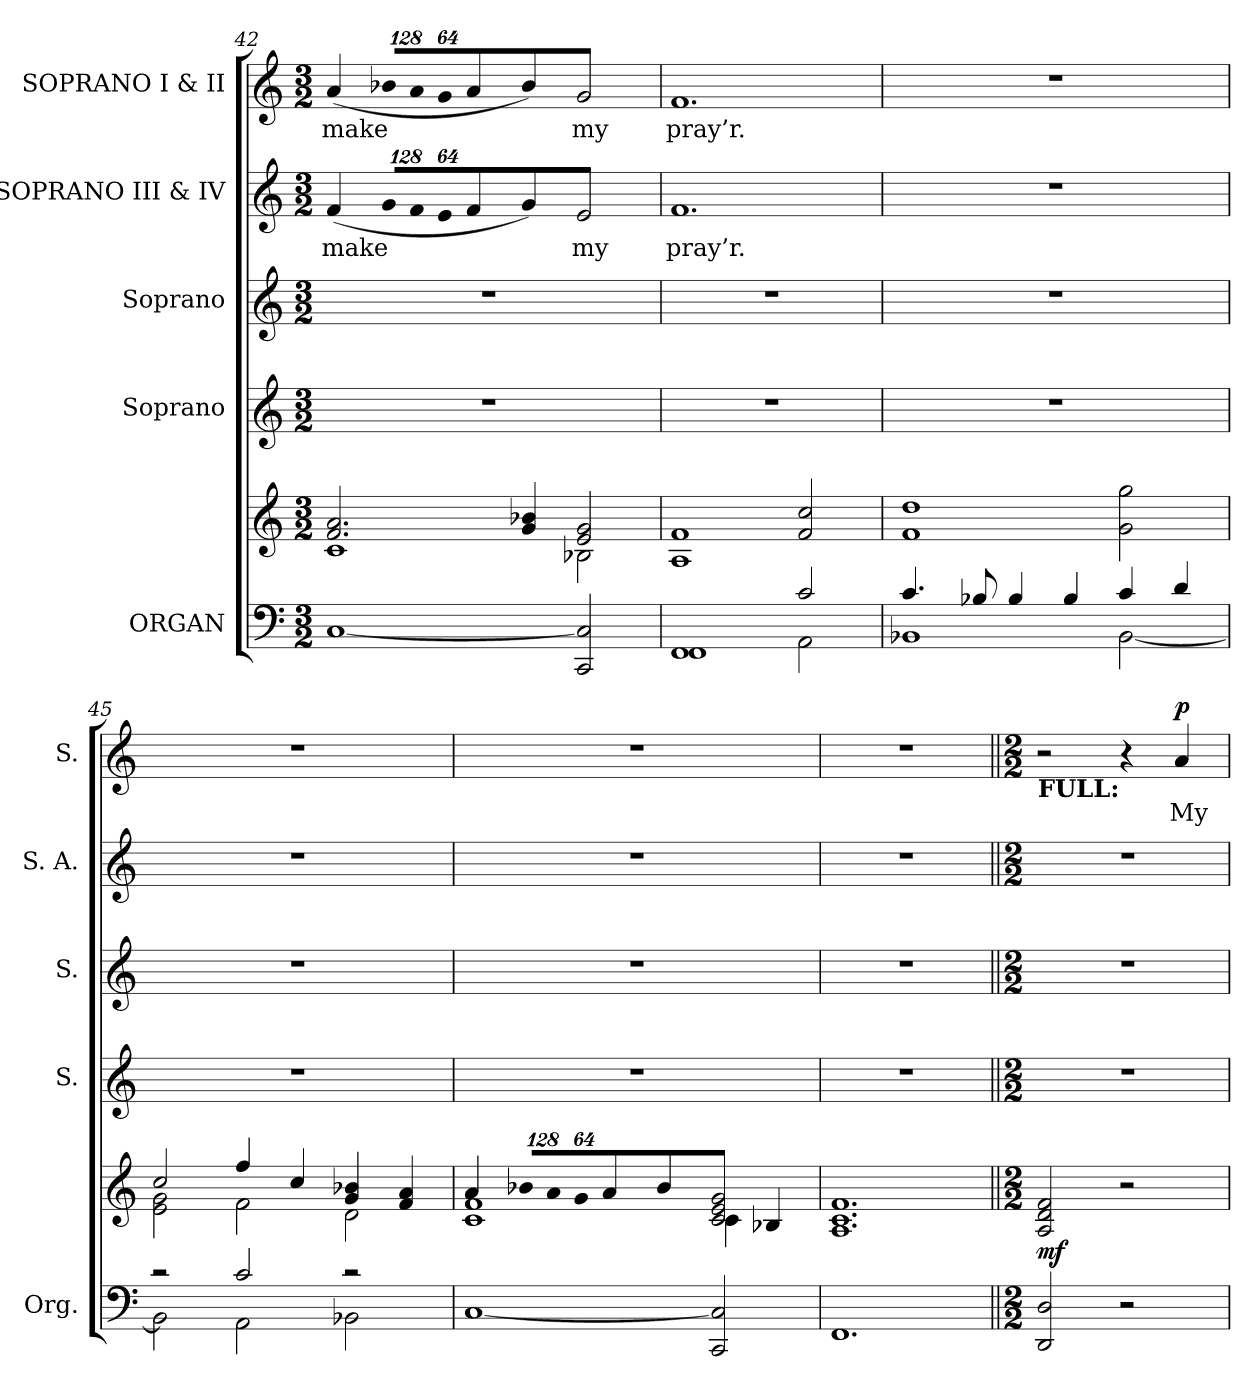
**kern	**kern	**dynam	**kern	**kern	**kern	**text	**kern	**text	**dynam
*part5	*part5	*part5	*part4	*part3	*part2	*part2	*part1	*part1	*part1
*staff6	*staff5	*staff5/6	*staff4	*staff3	*staff2	*staff2	*staff1	*staff1	*staff1
*I"ORGAN	*	*	*I"Soprano	*I"Soprano	*I"SOPRANO III & IV	*	*I"SOPRANO I & II	*	*
*I'Org.	*	*	*I'S.	*I'S.	*I'S. A.	*	*I'S.	*	*
!!LO:LB:g=z
*clefF4	*clefG2	*	*clefG2	*clefG2	*clefG2	*	*clefG2	*	*
*k[]	*k[]	*	*k[]	*k[]	*k[]	*	*k[]	*	*
*C:	*C:	*	*C:	*C:	*C:	*	*C:	*	*
*M3/2	*M3/2	*	*M3/2	*M3/2	*M3/2	*	*M3/2	*	*
=42	=42	=42	=42	=42	=42	=42	=42	=42	=42
*	*^	*	*	*	*	*	*	*	*
!	!	!	!	!LO:N:vis=1	!LO:N:vis=1	!	!	!	!	!
!	!	!	!	!	!	!	!LO:LY:b:color=#000000	!	!	!
!	!	!	!	!	!	!	!	!	!LO:LY:b:color=#000000	!
[1Ci	2.fi/ 2.ai	1ci	.	1.r	1.r	(4fi/	make	(4ai/	make	.
*	*	*	*	*	*	*Xbrackettup	*	*	*	*
!	!	!	!	!	!	!LO:N:vis=8	!	!	!	!
*	*	*	*	*	*	*	*	*Xbrackettup	*	*
!	!	!	!	!	!	!	!	!LO:N:vis=8	!	!
.	.	.	.	.	.	1024%85gi/L	.	1024%85b-i/L	.	.
!	!	!	!	!	!	!LO:N:vis=8	!	!LO:N:vis=8	!	!
.	.	.	.	.	.	1024%85fi/	.	1024%85ai/	.	.
!	!	!	!	!	!	!LO:N:vis=8	!	!LO:N:vis=8	!	!
.	.	.	.	.	.	512%43ei/J	.	512%43gi/J	.	.
.	.	.	.	.	.	4fi/	.	4ai/	.	.
.	4gi/ 4b-i	.	.	.	.	4gi/)	.	4b-i/)	.	.
!	!	!	!	!	!	!	!LO:LY:b:color=#000000	!	!	!
!	!	!	!	!	!	!	!	!	!LO:LY:b:color=#000000	!
2CCi/ 2Ci]	2ei/ 2gi	2B-i\	.	.	.	2ei/	my	2gi/	my	.
=43	=43	=43	=43	=43	=43	=43	=43	=43	=43	=43
*^	*	*	*	*	*	*	*	*	*	*
!	!	!	!	!	!LO:N:vis=1	!LO:N:vis=1	!	!	!	!	!
*	*	*v	*v	*	*	*	*	*	*	*	*
*	*	*^	*	*	*	*	*	*	*	*
!	!	!	!	!	!	!	!	!LO:LY:b:color=#000000	!	!	!
*	*	*v	*v	*	*	*	*	*	*	*	*
*	*	*^	*	*	*	*	*	*	*	*
!	!	!	!	!	!	!	!	!	!	!LO:LY:b:color=#000000	!
*	*	*v	*v	*	*	*	*	*	*	*	*
1FFi	1FFi	1Ai 1fi	.	1.r	1.r	1.fi	pray’r.	1.fi	pray’r.	.
2ci/	2AAi\	2fi/ 2cci	.	.	.	.	.	.	.	.
=44	=44	=44	=44	=44	=44	=44	=44	=44	=44	=44
!	!	!	!	!LO:N:vis=1	!LO:N:vis=1	!LO:N:vis=1	!	!LO:N:vis=1	!	!
4.ci/	1BB-i	1fi 1ddi	.	1.r	1.r	1.r	.	1.r	.	.
8B-i/	.	.	.	.	.	.	.	.	.	.
4B-i/	.	.	.	.	.	.	.	.	.	.
4B-i/	.	.	.	.	.	.	.	.	.	.
4ci/	[2BB-i\	2gi\ 2ggi	.	.	.	.	.	.	.	.
4di/	.	.	.	.	.	.	.	.	.	.
=45	=45	=45	=45	=45	=45	=45	=45	=45	=45	=45
*	*	*^	*	*	*	*	*	*	*	*
!	!	!	!	!	!LO:N:vis=1	!LO:N:vis=1	!LO:N:vis=1	!	!LO:N:vis=1	!	!
2r	2BB-i\]	2cci/	2ei\ 2gi	.	1.r	1.r	1.r	.	1.r	.	.
2ci/	2AAi\	4ffi/	2fi\	.	.	.	.	.	.	.	.
.	.	4cci/	.	.	.	.	.	.	.	.	.
2r	2BB-i\	4gi/ 4b-i	2di\	.	.	.	.	.	.	.	.
.	.	4fi/ 4ai	.	.	.	.	.	.	.	.	.
*v	*v	*	*	*	*	*	*	*	*	*	*
=46	=46	=46	=46	=46	=46	=46	=46	=46	=46	=46
!	!	!	!	!LO:N:vis=1	!LO:N:vis=1	!LO:N:vis=1	!	!LO:N:vis=1	!	!
[1Ci	4ai/	1ci 1fi	.	1.r	1.r	1.r	.	1.r	.	.
*	*Xbrackettup	*	*	*	*	*	*	*	*	*
!	!LO:N:vis=8	!	!	!	!	!	!	!	!	!
.	1024%85b-i/L	.	.	.	.	.	.	.	.	.
!	!LO:N:vis=8	!	!	!	!	!	!	!	!	!
.	1024%85ai/	.	.	.	.	.	.	.	.	.
!	!LO:N:vis=8	!	!	!	!	!	!	!	!	!
.	512%43gi/J	.	.	.	.	.	.	.	.	.
.	4ai/	.	.	.	.	.	.	.	.	.
.	4b-i/	.	.	.	.	.	.	.	.	.
2CCi/ 2Ci]	2ci/ 2ei 2gi	4ci\	.	.	.	.	.	.	.	.
.	.	4B-i/	.	.	.	.	.	.	.	.
=47	=47	=47	=47	=47	=47	=47	=47	=47	=47	=47
!	!	!	!	!LO:N:vis=1	!LO:N:vis=1	!LO:N:vis=1	!	!LO:N:vis=1	!	!
*	*v	*v	*	*	*	*	*	*	*	*
1.FFi	1.Ai 1.ci 1.fi	.	1.r	1.r	1.r	.	1.r	.	.
!!LO:LB:g=z
=48||	=48||	=48||	=48||	=48||	=48||	=48||	=48||	=48||	=48||
*M2/2	*M2/2	*	*M2/2	*M2/2	*M2/2	*	*M2/2	*	*
*	*	*	*	*	*	*	*MM120	*	*
!	!	!	!	!	!	!	!LO:TX:b:B:t=FULL&colon;	!	!
2DDi/ 2Di	2Ai/ 2di 2fi	mf	1r	1r	1r	.	2r	.	.
2r	2r	.	.	.	.	.	4r	.	.
!	!	!	!	!	!	!	!	!LO:LY:b:color=#000000	!
.	.	.	.	.	.	.	4ai/	My	p
=	=	=	=	=	=	=	=	=	=
*-	*-	*-	*-	*-	*-	*-	*-	*-	*-
